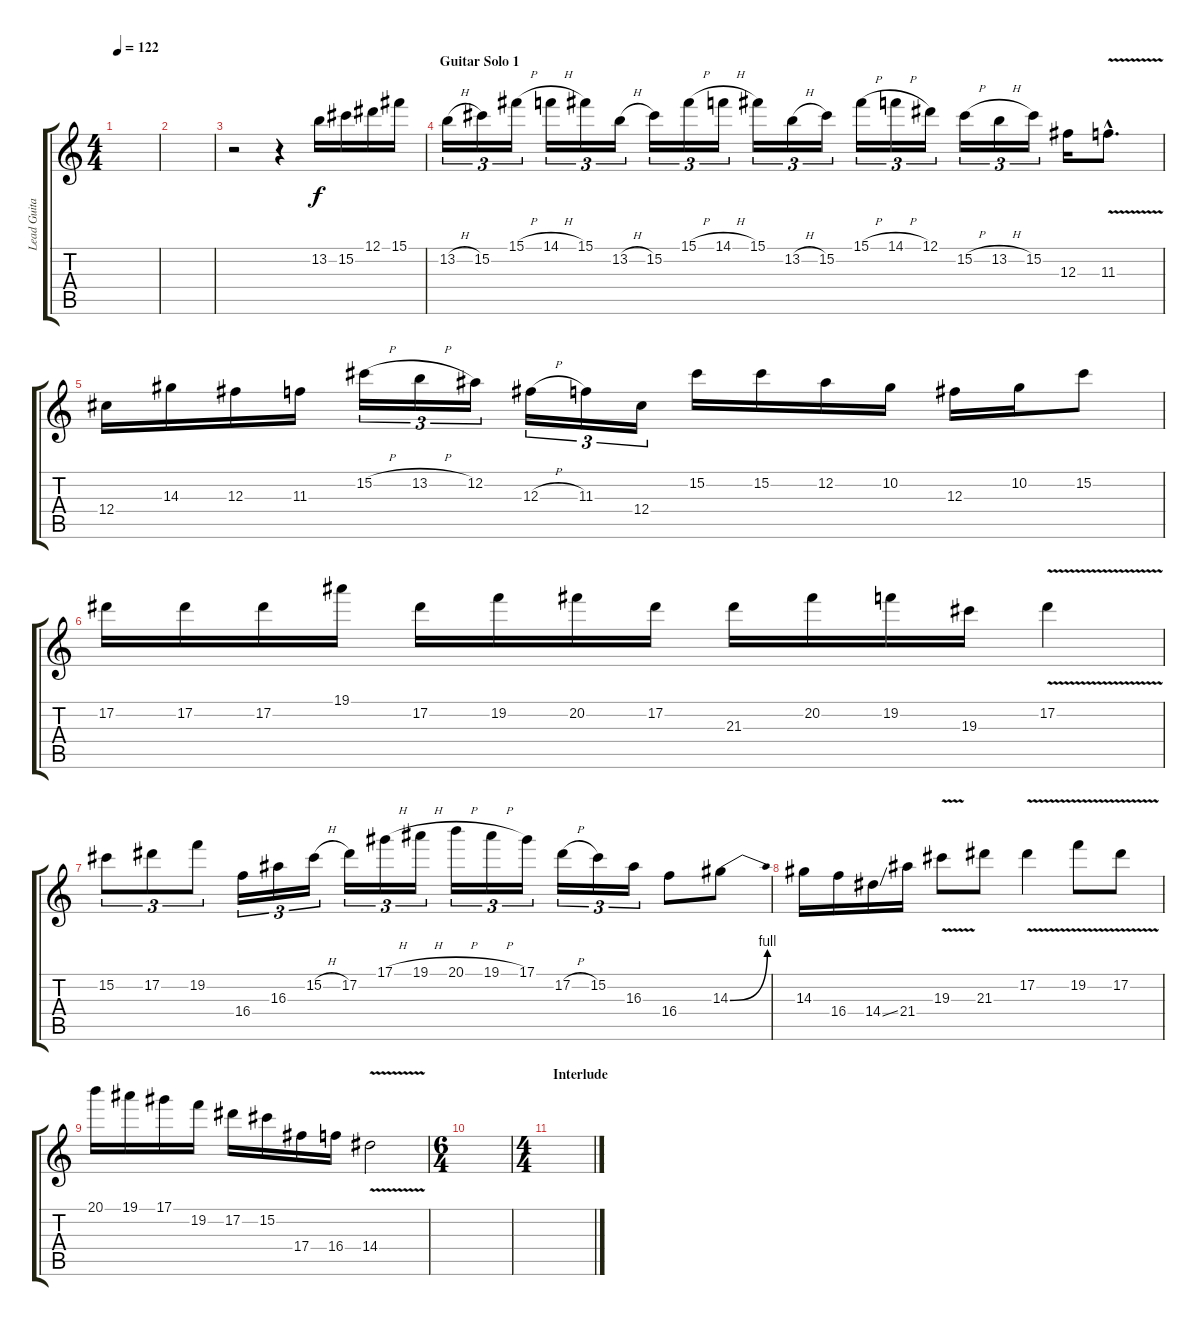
\track ("Lead Guitar" "Lead Guita") {instrument distortionguitar}
\staff {score tabs}
\tuning (Eb4 Bb3 Gb3 Db3 Ab2 Eb2) {hide}
\ts (4 4)
\tempo 122
\clef g2
\ks c
|
|
r.2 r.4 13.2.16 15.2.16 12.1.16 15.1.16 |
\section ("" "Guitar Solo 1")
13.2{h}.16{tu (3 2)} 15.2.16{tu (3 2)} 15.1{h}.16{tu (3 2)} 14.1{h}.16{tu (3 2)} 15.1.16{tu (3 2)} 13.2{h}.16{tu (3 2)} 15.2.16{tu (3 2)} 15.1{h}.16{tu (3 2)} 14.1{h}.16{tu (3 2)} 15.1.16{tu (3 2)} 13.2{h}.16{tu (3 2)} 15.2.16{tu (3 2)} 15.1{h}.16{tu (3 2)} 14.1{h}.16{tu (3 2)} 12.1.16{tu (3 2)} 15.2{h}.16{tu (3 2)} 13.2{h}.16{tu (3 2)} 15.2.16{tu (3 2)} 12.3.16 11.3{v hac}.8{d} |
12.4.16 14.3.16 12.3.16 11.3.16 15.2{h}.16{tu (3 2)} 13.2{h}.16{tu (3 2)} 12.2.16{tu (3 2)} 12.3{h}.16{tu (3 2)} 11.3.16{tu (3 2)} 12.4.16{tu (3 2)} 15.2.16 15.2.16 12.2.16 10.2.16 12.3.16 10.2.16 15.2.8 |
17.2.16 17.2.16 17.2.16 19.1.16 17.2.16 19.2.16 20.2.16 17.2.16 21.3.16 20.2.16 19.2.16 19.3.16 17.2{v}.4 |
15.2.8{tu (3 2)} 17.2.8{tu (3 2)} 19.2.8{tu (3 2)} 16.4.16{tu (3 2)} 16.3.16{tu (3 2)} 15.2{h}.16{tu (3 2)} 17.2.16{tu (3 2)} 17.1{h}.16{tu (3 2)} 19.1{h}.16{tu (3 2)} 20.1{h}.16{tu (3 2)} 19.1{h}.16{tu (3 2)} 17.1.16{tu (3 2)} 17.2{h}.16{tu (3 2)} 15.2.16{tu (3 2)} 16.3.16{tu (3 2)} 16.4.8 14.3{be (bend 0 0 60 4)}.8 |
14.3.16 16.4.16 14.4{ss}.16 21.4.16 19.3{v}.8 21.3.8 17.2{v}.4 19.2{v}.8 17.2{v}.8 |
20.1.16 19.1.16 17.1.16 19.2.16 17.2.16 15.2.16 17.4.16 16.4.16 14.4{v}.2 |
\ts (6 4)
|
\ts (4 4)
\section ("" "Interlude")
